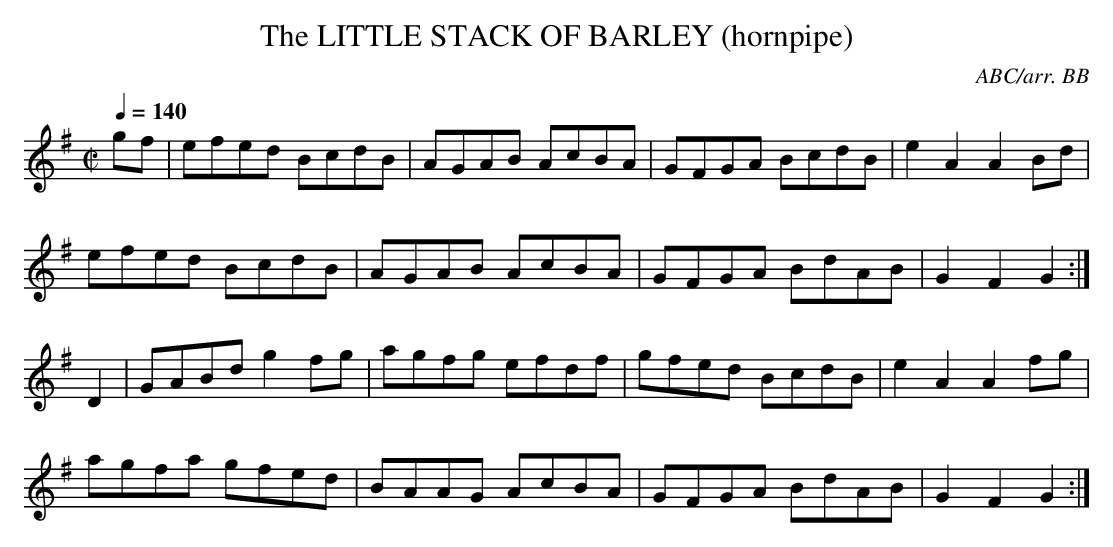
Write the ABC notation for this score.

X:1
T:LITTLE STACK OF BARLEY (hornpipe), The
C:ABC/arr. BB
Q:1/4=140
L:1/8 % Source uses dotted rhythm.
M:C|
K:G
gf|efed BcdB|AGAB AcBA|GFGA BcdB|e2A2 A2Bd|
efed BcdB|AGAB AcBA|GFGA BdAB|G2F2G2:|
D2|GABd g2fg|agfg efdf|gfed BcdB|e2A2 A2fg|
agfa gfed|BAAG AcBA|GFGA BdAB|G2F2G2:|
